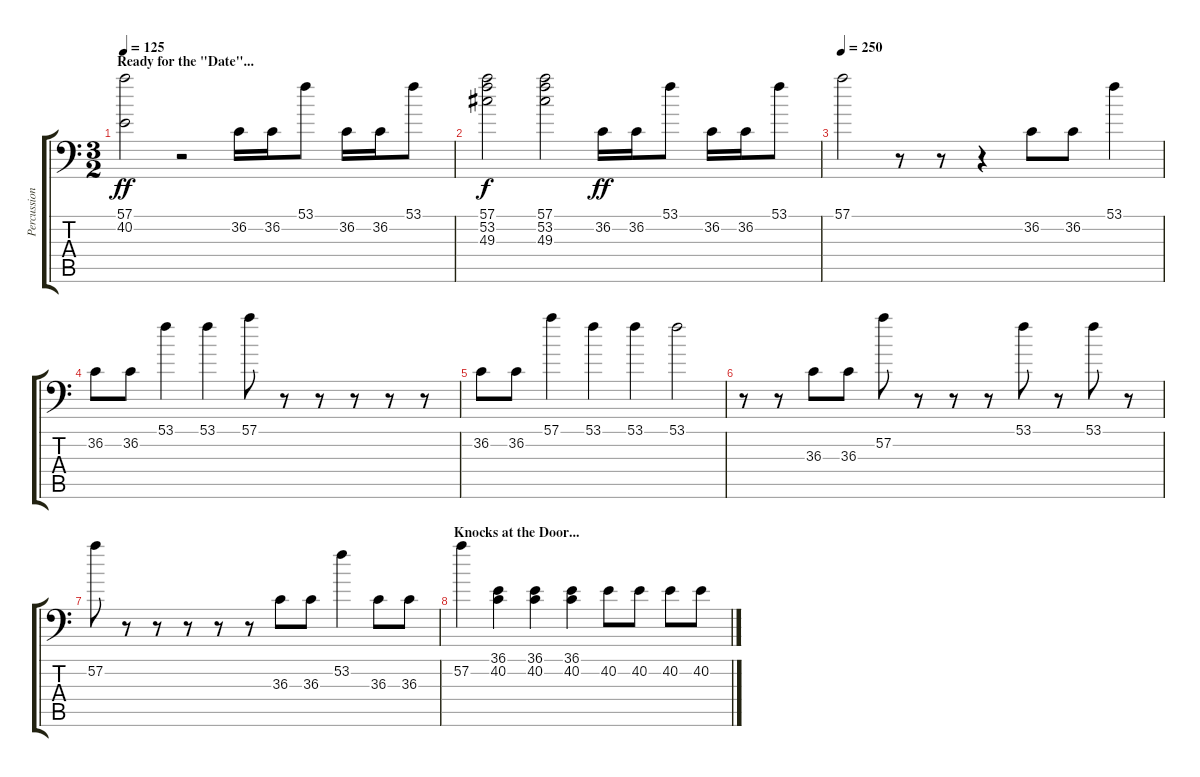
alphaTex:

\track ("Percussion" "Percussion") {instrument acousticgrandpiano}
\staff {score tabs}
\tuning (C-1 C-1 C-1 C-1 C-1 C-1) {hide}
\ts (3 2)
\section ("" "Ready for the \"Date\"...")
\tempo 125
\clef f4
\ks c
(57.1 40.2).2{dy ff} r.2 36.2.16 36.2.16 53.1.8 36.2.16 36.2.16 53.1.8 |
(57.1 53.2 49.3).2{dy f} (57.1 53.2 49.3).2 36.2.16{dy ff} 36.2.16 53.1.8 36.2.16 36.2.16 53.1.8 |
\tempo 250
57.1.2 r.8 r.8 r.4 36.2.8 36.2.8 53.1.4 |
36.2.8 36.2.8 53.1.4 53.1.4 57.1.8 r.8 r.8 r.8 r.8 r.8 |
36.2.8 36.2.8 57.1.4 53.1.4 53.1.4 53.1.2 |
r.8 r.8 36.3.8 36.3.8 57.2.8 r.8 r.8 r.8 53.1.8 r.8 53.1.8 r.8 |
57.2.8 r.8 r.8 r.8 r.8 r.8 36.3.8 36.3.8 53.2.4 36.3.8 36.3.8 |
\section ("" "Knocks at the Door...")
57.2.4 (36.1 40.2).4 (36.1 40.2).4 (36.1 40.2).4 40.2.8 40.2.8 40.2.8 40.2.8
